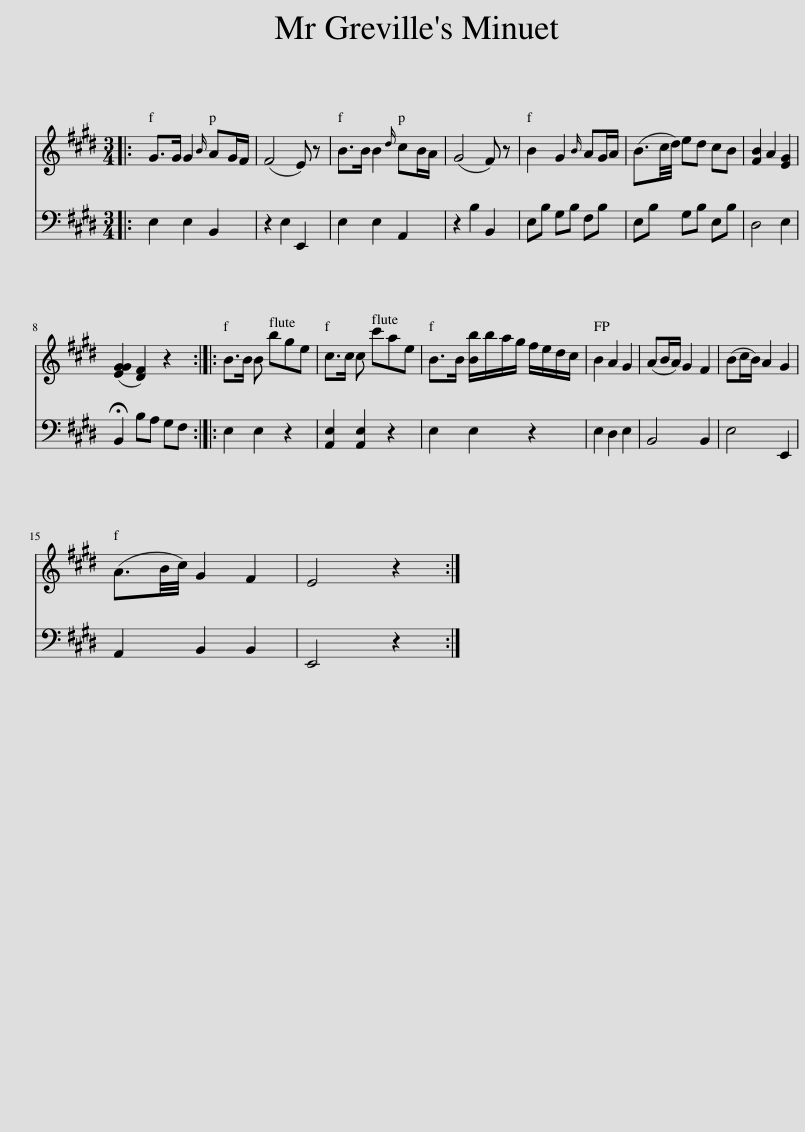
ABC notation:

X:1
%%score 1 2
L:1/8
M:3/4
I:linebreak $
K:E
V:1 treble
V:2 bass
V:1
|: G>G G2{B} AG/F/ | (F4 E) z | B>B B2{d} cB/A/ | (G4 F) z | B2 G2{B} AG/A/ | %5
 (B3/2c/4d/4) ed cB | [FB]2 A2 [EG]2 |$ ([EGG]2 [DF]2) z2 :: B>B B bge | c>c c c'ae | %10
 B>B [Bb]/b/a/g/ f/e/d/c/ | B2 A2 G2 | (AB/A/) G2 F2 | (Bc/B/) A2 G2 |$ (A3/2B/4c/4) G2 F2 | %15
 E4 z2 :| %16
V:2
|: E,2 E,2 B,,2 | z2 E,2 E,,2 | E,2 E,2 A,,2 | z2 B,2 B,,2 | E,B, G,B, F,B, | %5
 E,B, G,B, E,B, | D,4 E,2 |$ !fermata!B,,2 B,A, G,F, :: E,2 E,2 z2 | [A,,E,]2 [A,,E,]2 z2 | %10
 E,2 E,2 z2 | E,2 D,2 E,2 | B,,4 B,,2 | E,4 E,,2 |$ A,,2 B,,2 B,,2 | %15
 E,,4 z2 :| %16
